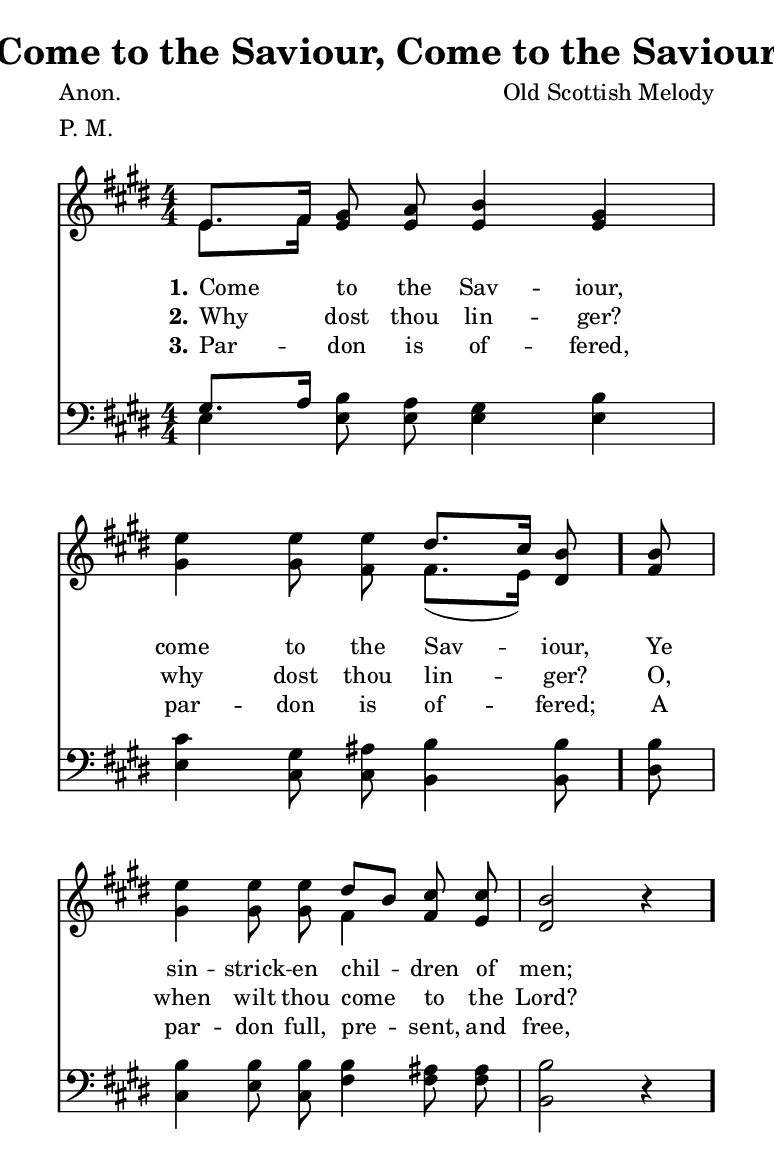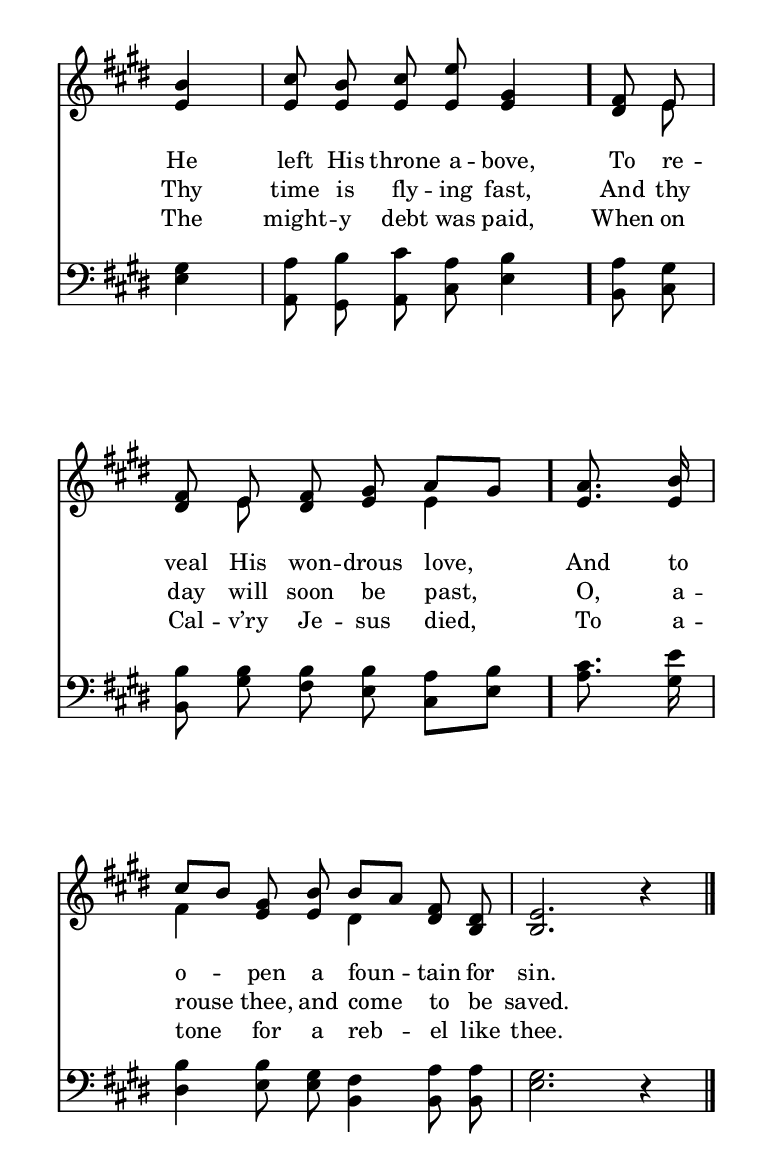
\include "common/global.ily"
\paper {
  \include "common/paper.ily"
  systems-per-page = ##f
}

\header{
  hymnnumber = "72"
  title = "Come to the Saviour, Come to the Saviour"
  tunename = ""
  meter = "P. M."
  poet = "Anon."
  composer = "Old Scottish Melody"
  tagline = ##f
}

% for fermata in MIDI
ta = { \tempo 4=76 }
tb = { \tempo 4=38 }

global = {
  \include "common/overrides.ily"
  \override Staff.TimeSignature.style = #'numbered % original has `c`
  \time 4/4
  \override Score.MetronomeMark.transparent = ##t % hide all fermata changes too
  \ta
  \key e \major
  \autoBeamOff
}

notesSoprano = {
\global
\relative c' {

  e8.[ fis16] gis8 a8 b4 gis4 | e'4 e8 e8 dis8.[ cis16] b8
  b8 | e4 e8 e8 dis8[ b8] cis8 cis8 | b2 r4
  b4 | cis8 b8 cis8 e8 gis,4
  fis8 e8 fis8 e8 fis8 gis8 a8[ gis8]
  a8. b16 | cis8[ b8] gis8 b8 b8[ a8] fis8 dis8 | e2. r4

  \bar "|."

}
}

notesAlto = {
\global
\relative e' {

  e8.[ fis16] e8 e8 e4 e4 | gis4 gis8 fis8 fis8.[( e16)] dis8
  fis8 | gis4 gis8 gis8 fis4 fis8 e8 | dis2 r4
  e4 | e8 e8 e8 e8 e4
  dis8 e8 | dis8 e8 dis8 e8 e4
  e8. e16 | fis4 e8 e8 dis4 dis8 b8 | b2. r4

}
}

notesTenor = {
\global
\relative a {

  gis8.[ a16] b8 a8 gis4 b4 | cis4 gis8 ais8 b4 b8
  b8 | b4 b8 b8 b4 ais8 ais8 | b2 r4
  gis4 | a8 b8 cis8 a8 b4
  a8 gis b8 b8 b8 b8 a8[ b8]
  cis8. e16 | b4 b8 gis8 fis4 a8 a8 | gis2. r4

}
}

notesBass = {
\global
\relative f {

  e4 e8 e8 e4 e4 | e4 cis8 cis8 b4 b8
  dis8 | cis4 e8 cis8 fis4 fis8 fis8 | b,2 r4
  e4 | a,8 gis8 a8 cis8 e4
  b8 cis8 | b8 gis'8 fis8 e8 cis8[ e8]
  a8. gis16 | dis4 e8 e8 b4 b8 b8 | e2. r4

}
}

wordsA = \lyricmode {
\set stanza = "1."

Come to the Sav -- iour, come to the Sav -- iour, \bar "."
Ye {\break} sin -- strick -- en chil -- dren of men; \bar "."
He left His throne a -- bove, \bar "."
To re -- {\break} veal His won -- drous love, \bar "."
And to o -- pen a foun -- tain for sin. \bar "."

}

wordsB = \lyricmode {
\set stanza = "2."

Why dost thou lin -- ger? why dost thou lin -- ger?
O, when wilt thou come to the Lord?
Thy time is fly -- ing fast,
And thy day will soon be past,
O, a -- rouse thee, and come to be saved.

}

wordsC = \lyricmode {
\set stanza = "3."

Par -- don is of -- fered, par -- don is of -- fered;
A par -- don full, pre -- sent, and free,
The might -- y debt was paid,
When on Cal -- v’ry Je -- sus died,
To a -- tone for a reb -- el like thee.

}

wordsD = \markuplist {

\line { Come to the fountain, come to the fountain, }
\line { The fountain which cleanses the soul; }
\line { { \hspace #2 } ’Tis cleansing far and near, }
\line { { \hspace #2 } And its streams are flowing here, }
\line { Oh, believe it, and thou art made whole! }

}

wordsE = \markuplist {

\line { I do believe it! I do believe it; }
\line { I am saved through the blood of the Lamb; }
\line { { \hspace #2 } My happy soul is free, }
\line { { \hspace #2 } For the Lord has pardoned me, }
\line { Hallelujah to Jesus’ name! }

}

\score {
  \context ChoirStaff <<
    \context Staff = upper <<
      \set Staff.autoBeaming = ##f
      \set ChoirStaff.systemStartDelimiter = #'SystemStartBar
      \set ChoirStaff.printPartCombineTexts = ##f
      \partcombine #'(2 . 9) \notesSoprano \notesAlto
      \context NullVoice = sopranos { \voiceOne << \notesSoprano >> }
      \context NullVoice = altos { \voiceTwo << \notesAlto >> }
      \context Lyrics = one   \lyricsto sopranos \wordsA
      \context Lyrics = two   \lyricsto sopranos \wordsB
      \context Lyrics = three \lyricsto sopranos \wordsC
    >>
    \context Staff = men <<
      \set Staff.autoBeaming = ##f
      \clef bass
      \set ChoirStaff.printPartCombineTexts = ##f
      \partcombine #'(2 . 9) \notesTenor \notesBass
      \context NullVoice = tenors { \voiceOne << \notesTenor >> }
      \context NullVoice = basses { \voiceTwo << \notesBass >> }
    >>
  >>
  \layout {
    \include "common/layout.ily"
  }
  \midi{
    \include "common/midi.ily"
  }
}

\markup { \fill-line { \column {
  \line{ \bold 4 \column { \wordsD } } \combine \null \vspace #0.4
  \line{ \bold 5 \column { \wordsE } } %\combine \null \vspace #0.4
} } }

\version "2.19.49"  % necessary for upgrading to future LilyPond versions.

% vi:set et ts=2 sw=2 ai nocindent syntax=lilypond:
